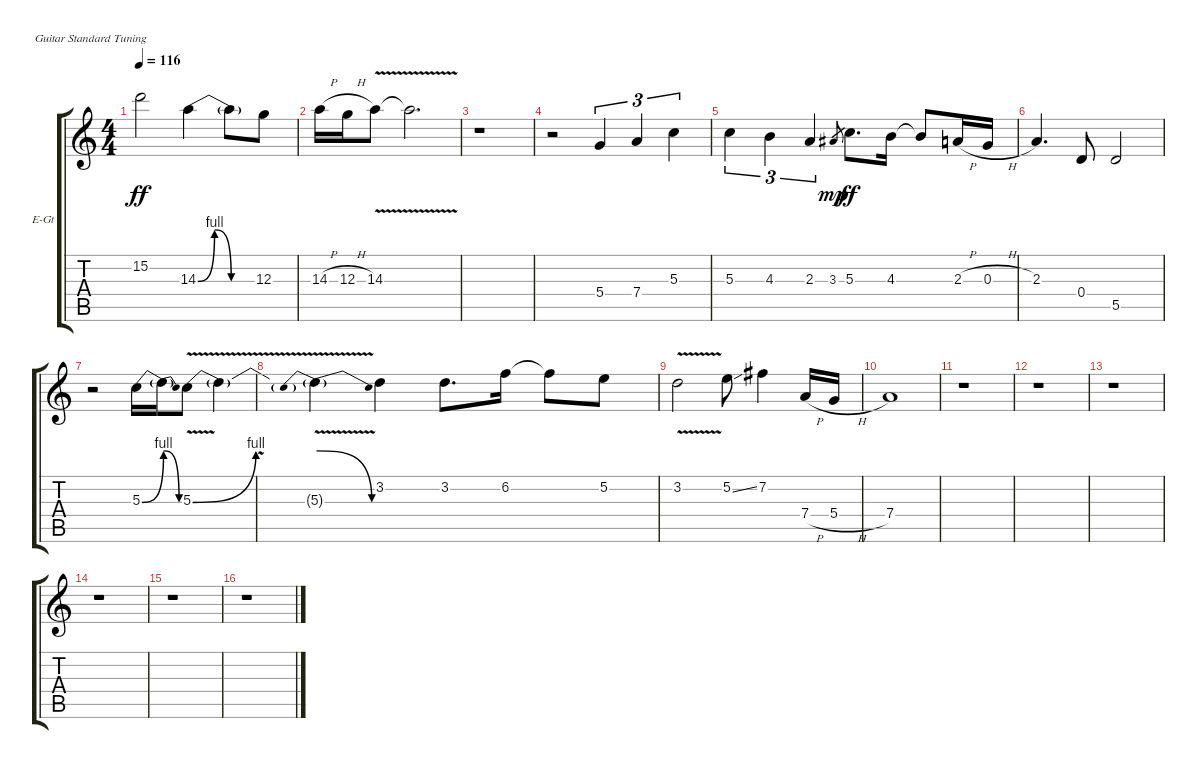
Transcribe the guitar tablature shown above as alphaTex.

\bracketExtendMode groupsimilarinstruments
\firstSystemTrackNameOrientation horizontal
\otherSystemsTrackNameOrientation horizontal
\track ("Guitare solo" "E-Gt") {instrument distortionguitar}
\staff {score tabs}
\tuning (E4 B3 G3 D3 A2 E2)
\ts (4 4)
\tempo 116
\clef g2
\ks c
15.2.2{dy ff} 14.3{be (bendrelease 0 0 30 4 30 4 60 0)}.4 14.3{be (hold 0 0 60 0) t}.8 12.3.8 |
14.3{h}.16 12.3{h}.16 14.3{v}.8 14.3{v t}.2{d} |
r.1 |
r.2 5.4.4{tu (3 2)} 7.4.4{tu (3 2)} 5.3.4{tu (3 2)} |
5.3.4{tu (3 2)} 4.3.4{tu (3 2)} 2.3.4{tu (3 2)} 3.3.8{gr dy mp} 5.3.8{d dy ff} 4.3.16 4.3{t}.8 2.3{h}.16 0.3{h}.16 |
2.3.4{d} 0.4.8 5.5.2 |
r.2 5.3{be (bend 0 0 60 4)}.16 5.3{be (release 0 4 60 0) t}.16 5.3{be (bend 0 0 60 4) v}.8 5.3{v t}.4 |
5.3{be (prebendrelease 0 4 60 0) t}.4 3.2.4 3.2.8{d} 6.2.16 6.2{t}.8 5.2.8 |
3.2{v}.2 5.2{ss}.8 7.2.4 7.4{h}.16 5.4{h}.16 |
7.4.1 |
r.1 |
r.1 |
r.1 |
r.1 |
r.1 |
r.1
